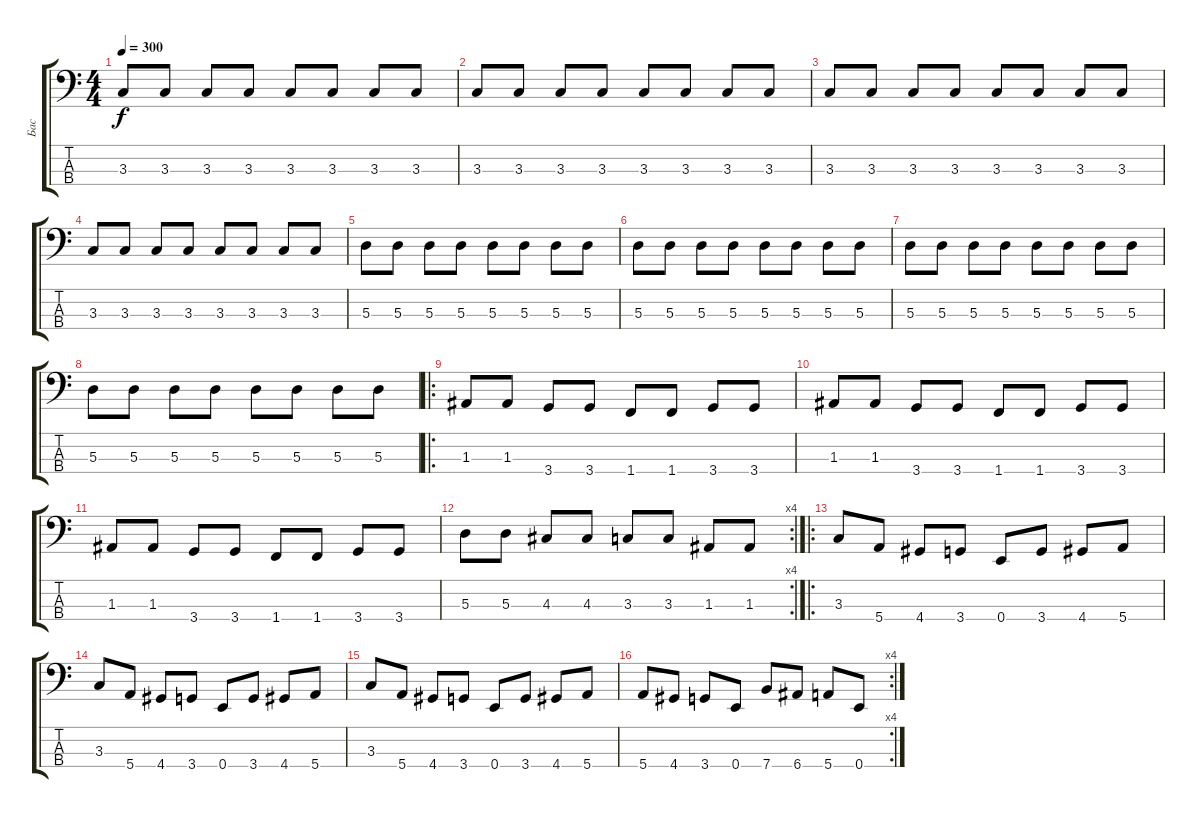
\track ("Бас" "Бас") {instrument electricbassfinger}
\staff {score tabs}
\tuning (G2 D2 A1 E1) {hide}
\ts (4 4)
\tempo 300
\clef f4
\ks c
3.3.8{dy f} 3.3.8 3.3.8 3.3.8 3.3.8 3.3.8 3.3.8 3.3.8 |
3.3.8 3.3.8 3.3.8 3.3.8 3.3.8 3.3.8 3.3.8 3.3.8 |
3.3.8 3.3.8 3.3.8 3.3.8 3.3.8 3.3.8 3.3.8 3.3.8 |
3.3.8 3.3.8 3.3.8 3.3.8 3.3.8 3.3.8 3.3.8 3.3.8 |
5.3.8 5.3.8 5.3.8 5.3.8 5.3.8 5.3.8 5.3.8 5.3.8 |
5.3.8 5.3.8 5.3.8 5.3.8 5.3.8 5.3.8 5.3.8 5.3.8 |
5.3.8 5.3.8 5.3.8 5.3.8 5.3.8 5.3.8 5.3.8 5.3.8 |
5.3.8 5.3.8 5.3.8 5.3.8 5.3.8 5.3.8 5.3.8 5.3.8 |
\ro
1.3.8 1.3.8 3.4.8 3.4.8 1.4.8 1.4.8 3.4.8 3.4.8 |
1.3.8 1.3.8 3.4.8 3.4.8 1.4.8 1.4.8 3.4.8 3.4.8 |
1.3.8 1.3.8 3.4.8 3.4.8 1.4.8 1.4.8 3.4.8 3.4.8 |
\rc 4
5.3.8 5.3.8 4.3.8 4.3.8 3.3.8 3.3.8 1.3.8 1.3.8 |
\ro
3.3.8 5.4.8 4.4.8 3.4.8 0.4.8 3.4.8 4.4.8 5.4.8 |
3.3.8 5.4.8 4.4.8 3.4.8 0.4.8 3.4.8 4.4.8 5.4.8 |
3.3.8 5.4.8 4.4.8 3.4.8 0.4.8 3.4.8 4.4.8 5.4.8 |
\rc 4
5.4.8 4.4.8 3.4.8 0.4.8 7.4.8 6.4.8 5.4.8 0.4.8
